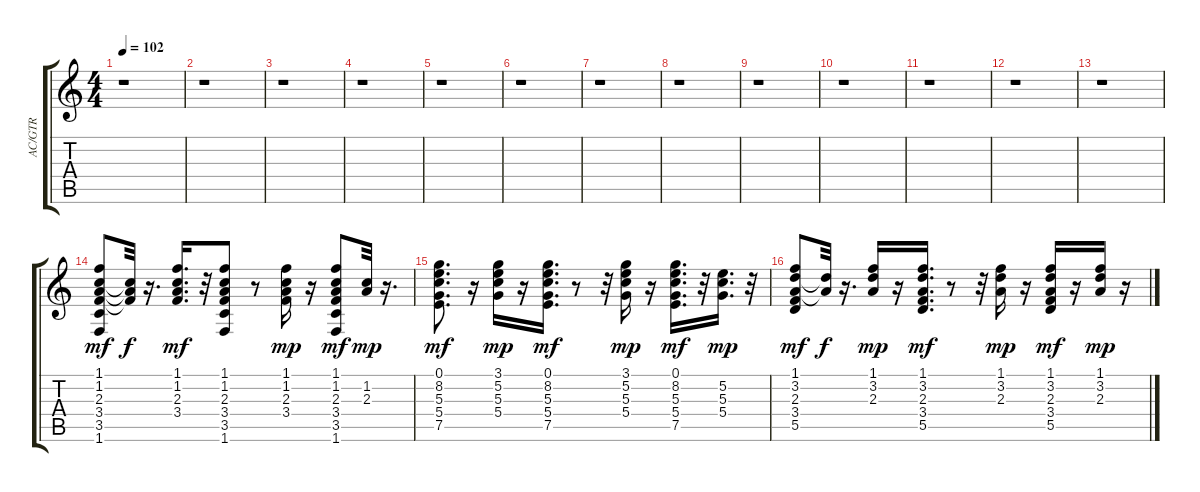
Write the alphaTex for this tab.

\track ("AC/GTR" "AC/GTR") {instrument acousticguitarsteel}
\staff {score tabs}
\tuning (E4 B3 G3 D3 A2 E2) {hide}
\ts (4 4)
\tempo 102
\clef g2
\ks c
r.1{dy mp} |
r.1 |
r.1 |
r.1 |
r.1 |
r.1 |
r.1 |
r.1 |
r.1 |
r.1 |
r.1 |
r.1 |
r.1 |
(1.1 1.2 2.3 3.4 3.5 1.6).8{dy mf} (1.2{t} 2.3{t} 3.4{t}).32{dy f} r.16{d} (1.1 1.2 2.3 3.4).16{d dy mf} r.32 (1.1 1.2 2.3 3.4 3.5 1.6).8 r.8 (1.1 1.2 2.3 3.4).16{dy mp} r.16 (1.1 1.2 2.3 3.4 3.5 1.6).8{dy mf} (1.2 2.3).32{dy mp} r.16{d} |
(0.1 8.2 5.3 5.4 7.5).8{d dy mf} r.16 (3.1 5.2 5.3 5.4).16{dy mp} r.16 (0.1 8.2 5.3 5.4 7.5).16{d dy mf} r.8 r.32 (3.1 5.2 5.3 5.4).16{dy mp} r.16 (0.1 8.2 5.3 5.4 7.5).16{d dy mf} r.32 (5.2 5.3 5.4).16{d dy mp} r.32 |
(1.1 3.2 2.3 3.4 5.5).8{dy mf} (3.2{t} 2.3{t}).32{dy f} r.16{d} (1.1 3.2 2.3).16{dy mp} r.16 (1.1 3.2 2.3 3.4 5.5).16{d dy mf} r.8 r.32 (1.1 3.2 2.3).16{dy mp} r.16 (1.1 3.2 2.3 3.4 5.5).16{dy mf} r.16 (1.1 3.2 2.3).16{dy mp} r.16
